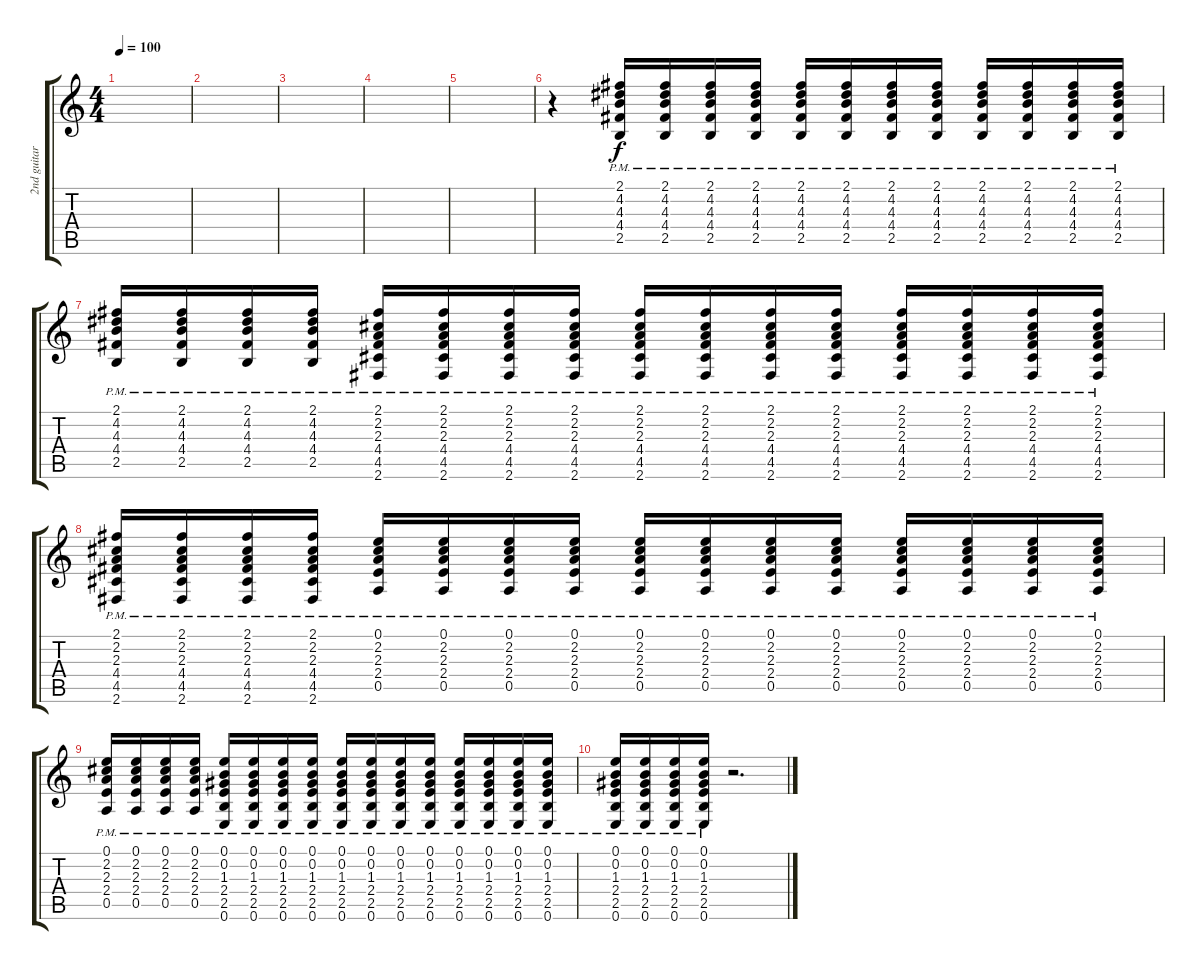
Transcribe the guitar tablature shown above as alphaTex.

\track ("2nd guitar" "2nd guitar") {instrument distortionguitar}
\staff {score tabs}
\tuning (E4 B3 G3 D3 A2 E2) {hide}
\ts (4 4)
\tempo 100
\clef g2
\ks c
|
|
|
|
|
r.4 (2.1{pm} 4.2 4.3 4.4 2.5).16{volume 8 instrument electricguitarmuted} (2.1{pm} 4.2 4.3 4.4 2.5).16 (2.1{pm} 4.2 4.3 4.4 2.5).16 (2.1{pm} 4.2 4.3 4.4 2.5).16 (2.1{pm} 4.2 4.3 4.4 2.5).16 (2.1{pm} 4.2 4.3 4.4 2.5).16 (2.1{pm} 4.2 4.3 4.4 2.5).16 (2.1{pm} 4.2 4.3 4.4 2.5).16 (2.1{pm} 4.2 4.3 4.4 2.5).16 (2.1{pm} 4.2 4.3 4.4 2.5).16 (2.1{pm} 4.2 4.3 4.4 2.5).16 (2.1{pm} 4.2 4.3 4.4 2.5).16 |
(2.1 4.2 4.3 4.4 2.5{pm}).16 (2.1 4.2 4.3 4.4 2.5{pm}).16 (2.1 4.2 4.3 4.4 2.5{pm}).16 (2.1 4.2 4.3 4.4 2.5{pm}).16 (2.1 2.2 2.3 4.4 4.5 2.6{pm}).16 (2.1 2.2 2.3 4.4 4.5 2.6{pm}).16 (2.1 2.2 2.3 4.4 4.5 2.6{pm}).16 (2.1 2.2 2.3 4.4 4.5 2.6{pm}).16 (2.1 2.2 2.3 4.4 4.5 2.6{pm}).16 (2.1 2.2 2.3 4.4 4.5 2.6{pm}).16 (2.1 2.2 2.3 4.4 4.5 2.6{pm}).16 (2.1 2.2 2.3 4.4 4.5 2.6{pm}).16 (2.1 2.2 2.3 4.4 4.5 2.6{pm}).16 (2.1 2.2 2.3 4.4 4.5 2.6{pm}).16 (2.1 2.2 2.3 4.4 4.5 2.6{pm}).16 (2.1 2.2 2.3 4.4 4.5 2.6{pm}).16 |
(2.1 2.2 2.3 4.4 4.5 2.6{pm}).16 (2.1 2.2 2.3 4.4 4.5 2.6{pm}).16 (2.1 2.2 2.3 4.4 4.5 2.6{pm}).16 (2.1 2.2 2.3 4.4 4.5 2.6{pm}).16 (0.1 2.2{pm} 2.3 2.4 0.5).16 (0.1 2.2{pm} 2.3 2.4 0.5).16 (0.1 2.2{pm} 2.3 2.4 0.5).16 (0.1 2.2{pm} 2.3 2.4 0.5).16 (0.1 2.2{pm} 2.3 2.4 0.5).16 (0.1 2.2{pm} 2.3 2.4 0.5).16 (0.1 2.2{pm} 2.3 2.4 0.5).16 (0.1 2.2{pm} 2.3 2.4 0.5).16 (0.1 2.2{pm} 2.3 2.4 0.5).16 (0.1 2.2{pm} 2.3 2.4 0.5).16 (0.1 2.2{pm} 2.3 2.4 0.5).16 (0.1 2.2{pm} 2.3 2.4 0.5).16 |
(0.1 2.2{pm} 2.3 2.4 0.5).16 (0.1 2.2{pm} 2.3 2.4 0.5).16 (0.1 2.2{pm} 2.3 2.4 0.5).16 (0.1 2.2{pm} 2.3 2.4 0.5).16 (0.1 0.2 1.3 2.4 2.5 0.6{pm}).16 (0.1 0.2 1.3 2.4 2.5 0.6{pm}).16 (0.1 0.2 1.3 2.4 2.5 0.6{pm}).16 (0.1 0.2 1.3 2.4 2.5 0.6{pm}).16 (0.1 0.2 1.3 2.4 2.5 0.6{pm}).16 (0.1 0.2 1.3 2.4 2.5 0.6{pm}).16 (0.1 0.2 1.3 2.4 2.5 0.6{pm}).16 (0.1 0.2 1.3 2.4 2.5 0.6{pm}).16 (0.1 0.2 1.3 2.4 2.5 0.6{pm}).16 (0.1 0.2 1.3 2.4 2.5 0.6{pm}).16 (0.1 0.2 1.3 2.4 2.5 0.6{pm}).16 (0.1 0.2 1.3 2.4 2.5 0.6{pm}).16 |
(0.1 0.2 1.3 2.4 2.5 0.6{pm}).16 (0.1 0.2 1.3 2.4 2.5 0.6{pm}).16 (0.1 0.2 1.3 2.4 2.5 0.6{pm}).16 (0.1 0.2 1.3 2.4 2.5 0.6{pm}).16 r.2{d}
